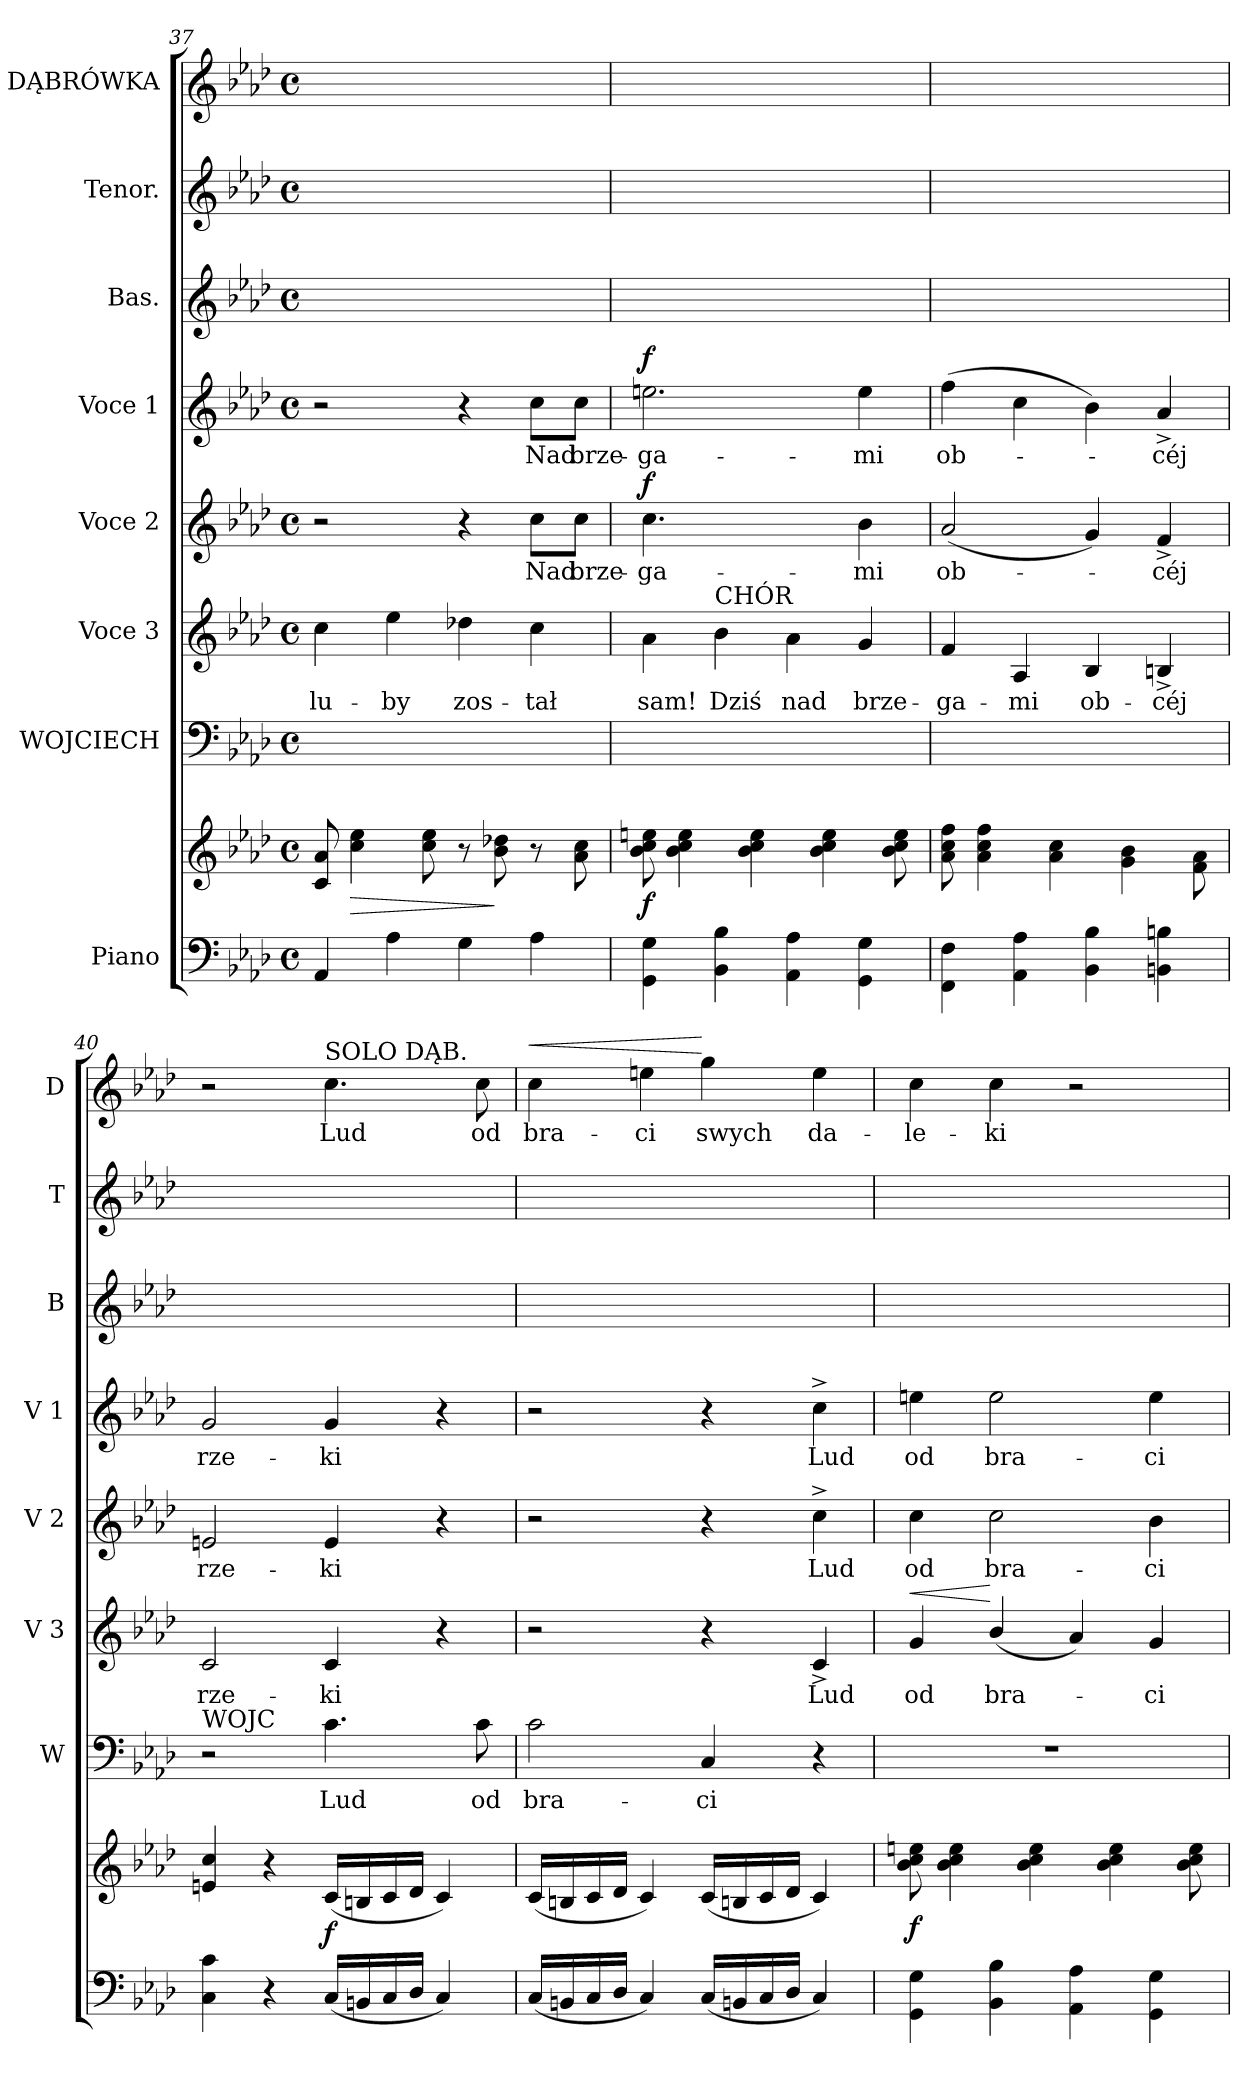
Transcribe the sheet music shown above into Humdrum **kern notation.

**kern	**kern	**dynam	**kern	**text	**kern	**text	**dynam	**kern	**text	**dynam	**kern	**text	**dynam	**kern	**kern	**kern	**text	**dynam
*part8	*part8	*part8	*part7	*part7	*part6	*part6	*part6	*part5	*part5	*part5	*part4	*part4	*part4	*part3	*part2	*part1	*part1	*part1
*staff9	*staff8	*staff8/9	*staff7	*staff7	*staff6	*staff6	*staff6	*staff5	*staff5	*staff5	*staff4	*staff4	*staff4	*staff3	*staff2	*staff1	*staff1	*staff1
*I"Piano	*	*	*I"WOJCIECH	*	*I"Voce 3	*	*	*I"Voce 2	*	*	*I"Voce 1	*	*	*I"Bas.	*I"Tenor.	*I"DĄBRÓWKA	*	*
*	*	*	*I'W	*	*I'V 3	*	*	*I'V 2	*	*	*I'V 1	*	*	*I'B	*I'T	*I'D	*	*
*clefF4	*clefG2	*	*clefF4	*	*clefG2	*	*	*clefG2	*	*	*clefG2	*	*	*clefG2	*clefG2	*clefG2	*	*
*k[b-e-a-d-]	*k[b-e-a-d-]	*	*k[b-e-a-d-]	*	*k[b-e-a-d-]	*	*	*k[b-e-a-d-]	*	*	*k[b-e-a-d-]	*	*	*k[b-e-a-d-]	*k[b-e-a-d-]	*k[b-e-a-d-]	*	*
*M4/4	*M4/4	*	*M4/4	*	*M4/4	*	*	*M4/4	*	*	*M4/4	*	*	*M4/4	*M4/4	*M4/4	*	*
*met(c)	*met(c)	*	*met(c)	*	*met(c)	*	*	*met(c)	*	*	*met(c)	*	*	*met(c)	*met(c)	*met(c)	*	*
=37	=37	=37	=37	=37	=37	=37	=37	=37	=37	=37	=37	=37	=37	=37	=37	=37	=37	=37
4AA-/	8c/ 8a-/	.	1ryy	.	4cc\	lu-	.	2r	.	.	2r	.	.	1ryy	1ryy	1ryy	.	.
.	4cc\ 4ee-\	>	.	.	.	.	.	.	.	.	.	.	.	.	.	.	.	.
4A-\	.	.	.	.	4ee-\	-by	.	.	.	.	.	.	.	.	.	.	.	.
.	8cc\ 8ee-\	.	.	.	.	.	.	.	.	.	.	.	.	.	.	.	.	.
4G\	8r	.	.	.	4dd-X\	zos-	.	4r	.	.	4r	.	.	.	.	.	.	.
.	8b-\ 8dd-X\	]	.	.	.	.	.	.	.	.	.	.	.	.	.	.	.	.
4A-\	8r	.	.	.	4cc\	-tał	.	8cc\L	Nad	.	8cc\L	Nad	.	.	.	.	.	.
.	8a-\ 8cc\	.	.	.	.	.	.	8cc\J	brze-	.	8cc\J	brze-	.	.	.	.	.	.
=38	=38	=38	=38	=38	=38	=38	=38	=38	=38	=38	=38	=38	=38	=38	=38	=38	=38	=38
!	!	!	!	!	!	!	!	!	!	!LO:DY:a	!	!	!LO:DY:a	!	!	!	!	!
4GG\ 4G\	8b-\ 8cc\ 8een\	f	1ryy	.	4a-\	sam!	.	4.cc\	-ga-	f	2.een\	-ga-	f	1ryy	1ryy	1ryy	.	.
.	4b-\ 4cc\ 4ee\	.	.	.	.	.	.	.	.	.	.	.	.	.	.	.	.	.
!	!	!	!	!	!LO:TX:a:t=CHÓR	!	!	!	!	!	!	!	!	!	!	!	!	!
4BB-\ 4B-\	.	.	.	.	4b-\	Dziś	.	.	.	.	.	.	.	.	.	.	.	.
.	4b-\ 4cc\ 4ee\	.	.	.	.	.	.	4.ryy	.	.	.	.	.	.	.	.	.	.
4AA-\ 4A-\	.	.	.	.	4a-\	nad	.	.	.	.	.	.	.	.	.	.	.	.
.	4b-\ 4cc\ 4ee\	.	.	.	.	.	.	.	.	.	.	.	.	.	.	.	.	.
4GG\ 4G\	.	.	.	.	4g/	brze-	.	4b-\	-mi	.	4ee\	-mi	.	.	.	.	.	.
.	8b-\ 8cc\ 8ee\	.	.	.	.	.	.	.	.	.	.	.	.	.	.	.	.	.
=39	=39	=39	=39	=39	=39	=39	=39	=39	=39	=39	=39	=39	=39	=39	=39	=39	=39	=39
4FF\ 4F\	8a-\ 8cc\ 8ff\	.	1ryy	.	4f/	-ga-	.	(2a-/	ob-	.	(4ff\	ob-	.	1ryy	1ryy	1ryy	.	.
.	4a-\ 4cc\ 4ff\	.	.	.	.	.	.	.	.	.	.	.	.	.	.	.	.	.
4AA-\ 4A-\	.	.	.	.	4A-/	-mi	.	.	.	.	4cc\	.	.	.	.	.	.	.
.	4a-\ 4cc\	.	.	.	.	.	.	.	.	.	.	.	.	.	.	.	.	.
4BB-\ 4B-\	.	.	.	.	4B-/	ob-	.	4g/)	.	.	4b-\)	.	.	.	.	.	.	.
.	4g\ 4b-\	.	.	.	.	.	.	.	.	.	.	.	.	.	.	.	.	.
4BBn\ 4Bn\	.	.	.	.	4Bn^/	-céj	.	4f^/	-céj	.	4a-^/	-céj	.	.	.	.	.	.
.	8f\ 8a-\	.	.	.	.	.	.	.	.	.	.	.	.	.	.	.	.	.
=40	=40	=40	=40	=40	=40	=40	=40	=40	=40	=40	=40	=40	=40	=40	=40	=40	=40	=40
!	!	!	!LO:TX:a:t=WOJC	!	!	!	!	!	!	!	!	!	!	!	!	!	!	!
4C\ 4c\	4en/ 4cc/	.	2r	.	2c/	rze-	.	2en/	rze-	.	2g/	rze-	.	1ryy	1ryy	2r	.	.
4r	4r	.	.	.	.	.	.	.	.	.	.	.	.	.	.	.	.	.
!	!	!	!	!	!	!	!	!	!	!	!	!	!	!	!	!LO:TX:a:t=SOLO DĄB.	!	!
(16C/LL	(16c/LL	f	4.c\	Lud	4c/	-ki	.	4e/	-ki	.	4g/	-ki	.	.	.	4.cc\	Lud	.
16BBn/	16Bn/	.	.	.	.	.	.	.	.	.	.	.	.	.	.	.	.	.
16C/	16c/	.	.	.	.	.	.	.	.	.	.	.	.	.	.	.	.	.
16D-/JJ	16d-/JJ	.	.	.	.	.	.	.	.	.	.	.	.	.	.	.	.	.
4C/)	4c/)	.	.	.	4r	.	.	4r	.	.	4r	.	.	.	.	.	.	.
.	.	.	8c\	od	.	.	.	.	.	.	.	.	.	.	.	8cc\	od	.
=41	=41	=41	=41	=41	=41	=41	=41	=41	=41	=41	=41	=41	=41	=41	=41	=41	=41	=41
!	!	!	!	!	!	!	!	!	!	!	!	!	!	!	!	!	!	!LO:HP:a
(16C/LL	(16c/LL	.	2c\	bra-	2r	.	.	2r	.	.	2r	.	.	1ryy	1ryy	4cc\	bra-	<
16BBn/	16Bn/	.	.	.	.	.	.	.	.	.	.	.	.	.	.	.	.	.
16C/	16c/	.	.	.	.	.	.	.	.	.	.	.	.	.	.	.	.	.
16D-/JJ	16d-/JJ	.	.	.	.	.	.	.	.	.	.	.	.	.	.	.	.	.
4C/)	4c/)	.	.	.	.	.	.	.	.	.	.	.	.	.	.	4een\	-ci	.
(16C/LL	(16c/LL	.	4C/	-ci	4r	.	.	4r	.	.	4r	.	.	.	.	4gg\	swych	[
16BBn/	16Bn/	.	.	.	.	.	.	.	.	.	.	.	.	.	.	.	.	.
16C/	16c/	.	.	.	.	.	.	.	.	.	.	.	.	.	.	.	.	.
16D-/JJ	16d-/JJ	.	.	.	.	.	.	.	.	.	.	.	.	.	.	.	.	.
4C/)	4c/)	.	4r	.	4c^/	Lud	.	4cc^\	Lud	.	4cc^\	Lud	.	.	.	4ee\	da-	.
=42	=42	=42	=42	=42	=42	=42	=42	=42	=42	=42	=42	=42	=42	=42	=42	=42	=42	=42
!	!	!	!	!	!	!	!LO:HP:a	!	!	!	!	!	!	!	!	!	!	!
4GG\ 4G\	8b-\ 8cc\ 8een\	f	1r	.	4g/	od	<	4cc\	od	.	4een\	od	.	1ryy	1ryy	4cc\	-le-	.
.	4b-\ 4cc\ 4ee\	.	.	.	.	.	.	.	.	.	.	.	.	.	.	.	.	.
4BB-\ 4B-\	.	.	.	.	(4b-/	bra-	[	2cc\	bra-	.	2ee\	bra-	.	.	.	4cc\	-ki	.
.	4b-\ 4cc\ 4ee\	.	.	.	.	.	.	.	.	.	.	.	.	.	.	.	.	.
4AA-\ 4A-\	.	.	.	.	4a-/)	.	.	.	.	.	.	.	.	.	.	2r	.	.
.	4b-\ 4cc\ 4ee\	.	.	.	.	.	.	.	.	.	.	.	.	.	.	.	.	.
4GG\ 4G\	.	.	.	.	4g/	-ci	.	4b-\	-ci	.	4ee\	-ci	.	.	.	.	.	.
.	8b-\ 8cc\ 8ee\	.	.	.	.	.	.	.	.	.	.	.	.	.	.	.	.	.
=	=	=	=	=	=	=	=	=	=	=	=	=	=	=	=	=	=	=
*-	*-	*-	*-	*-	*-	*-	*-	*-	*-	*-	*-	*-	*-	*-	*-	*-	*-	*-
